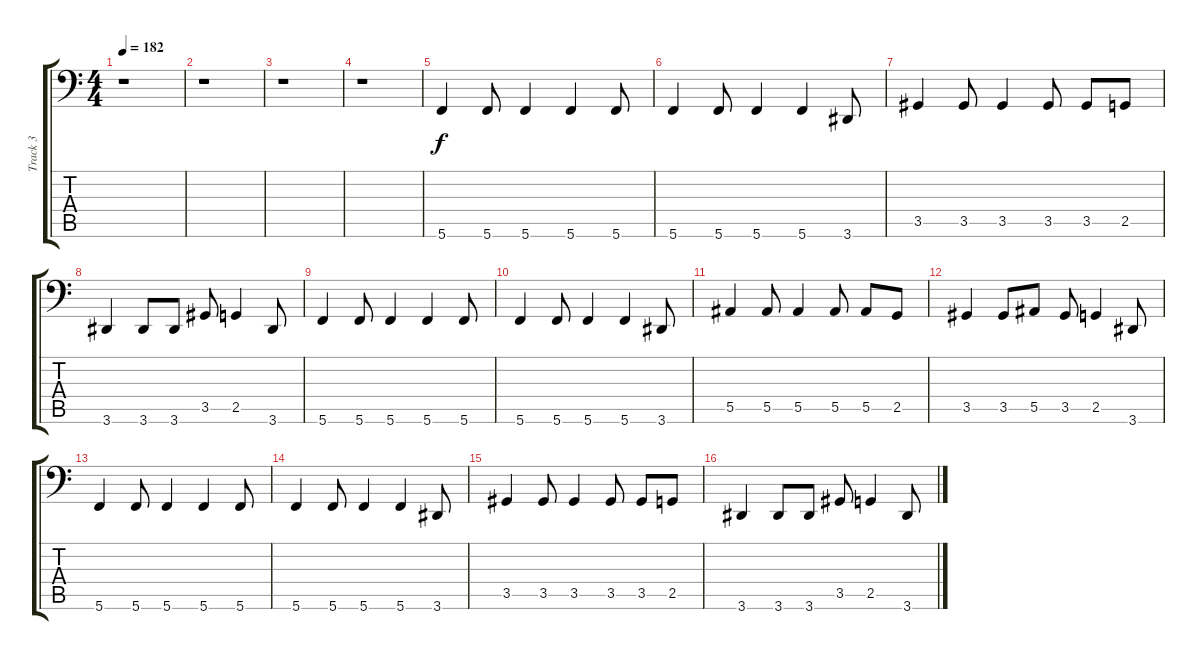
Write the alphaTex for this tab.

\track ("Track 3" "Track 3") {instrument slapbass2}
\staff {score tabs}
\tuning (C3 G2 Eb2 Bb1 F1 C1) {hide}
\ts (4 4)
\tempo 182
\clef f4
\ks c
r.1{dy f instrument slapbass2} |
r.1 |
r.1 |
r.1 |
5.6.4 5.6.8 5.6.4 5.6.4 5.6.8 |
5.6.4 5.6.8 5.6.4 5.6.4 3.6.8 |
3.5.4 3.5.8 3.5.4 3.5.8 3.5.8 2.5.8 |
3.6.4 3.6.8 3.6.8 3.5.8 2.5.4 3.6.8 |
5.6.4 5.6.8 5.6.4 5.6.4 5.6.8 |
5.6.4 5.6.8 5.6.4 5.6.4 3.6.8 |
5.5.4 5.5.8 5.5.4 5.5.8 5.5.8 2.5.8 |
3.5.4 3.5.8 5.5.8 3.5.8 2.5.4 3.6.8 |
5.6.4 5.6.8 5.6.4 5.6.4 5.6.8 |
5.6.4 5.6.8 5.6.4 5.6.4 3.6.8 |
3.5.4 3.5.8 3.5.4 3.5.8 3.5.8 2.5.8 |
3.6.4 3.6.8 3.6.8 3.5.8 2.5.4 3.6.8
